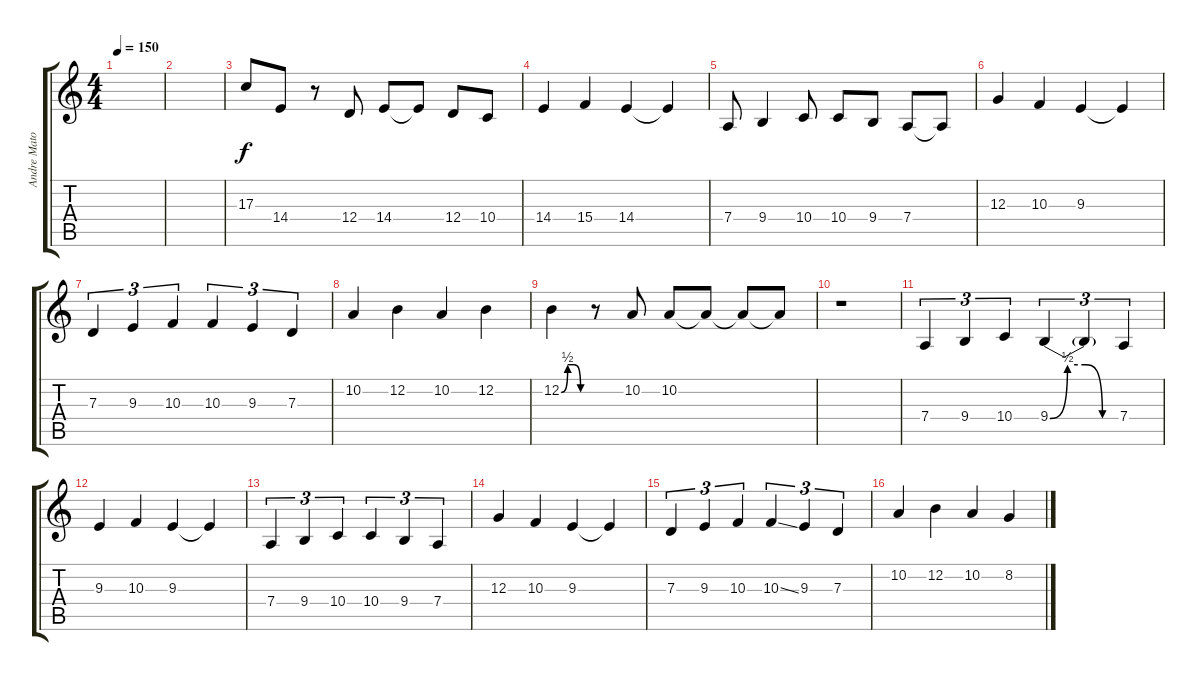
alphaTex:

\track ("Andre Matos/Vocal" "Andre Mato") {instrument choiraahs}
\staff {score tabs}
\tuning (E4 B3 G3 D3 A2 E2) {hide}
\ts (4 4)
\tempo 150
\clef g2
\ks c
|
|
17.3.8 14.4.8 r.8 12.4.8 14.4.8 14.4{t}.8 12.4.8 10.4.8 |
14.4.4 15.4.4 14.4.4 14.4{t}.4 |
7.4.8 9.4.4 10.4.8 10.4.8 9.4.8 7.4.8 7.4{t}.8 |
12.3.4 10.3.4 9.3.4 9.3{t}.4 |
7.3.4{tu (3 2)} 9.3.4{tu (3 2)} 10.3.4{tu (3 2)} 10.3.4{tu (3 2)} 9.3.4{tu (3 2)} 7.3.4{tu (3 2)} |
10.2.4 12.2.4 10.2.4 12.2.4 |
12.2{be (custom 0 0 15 2 30 2 45 0 60 0)}.4 r.8 10.2.8 10.2.8 10.2{t}.8 10.2{t}.8 10.2{t}.8 |
r.1 |
7.4.4{tu (3 2)} 9.4.4{tu (3 2)} 10.4.4{tu (3 2)} 9.4{be (custom 0 0 15 2 30 2 45 0 60 0)}.4{tu (3 2)} 9.4{t}.4{tu (3 2)} 7.4.4{tu (3 2)} |
9.3.4 10.3.4 9.3.4 9.3{t}.4 |
7.4.4{tu (3 2)} 9.4.4{tu (3 2)} 10.4.4{tu (3 2)} 10.4.4{tu (3 2)} 9.4.4{tu (3 2)} 7.4.4{tu (3 2)} |
12.3.4 10.3.4 9.3.4 9.3{t}.4 |
7.3.4{tu (3 2)} 9.3.4{tu (3 2)} 10.3.4{tu (3 2)} 10.3{ss}.4{tu (3 2)} 9.3.4{tu (3 2)} 7.3.4{tu (3 2)} |
10.2.4 12.2.4 10.2.4 8.2.4
